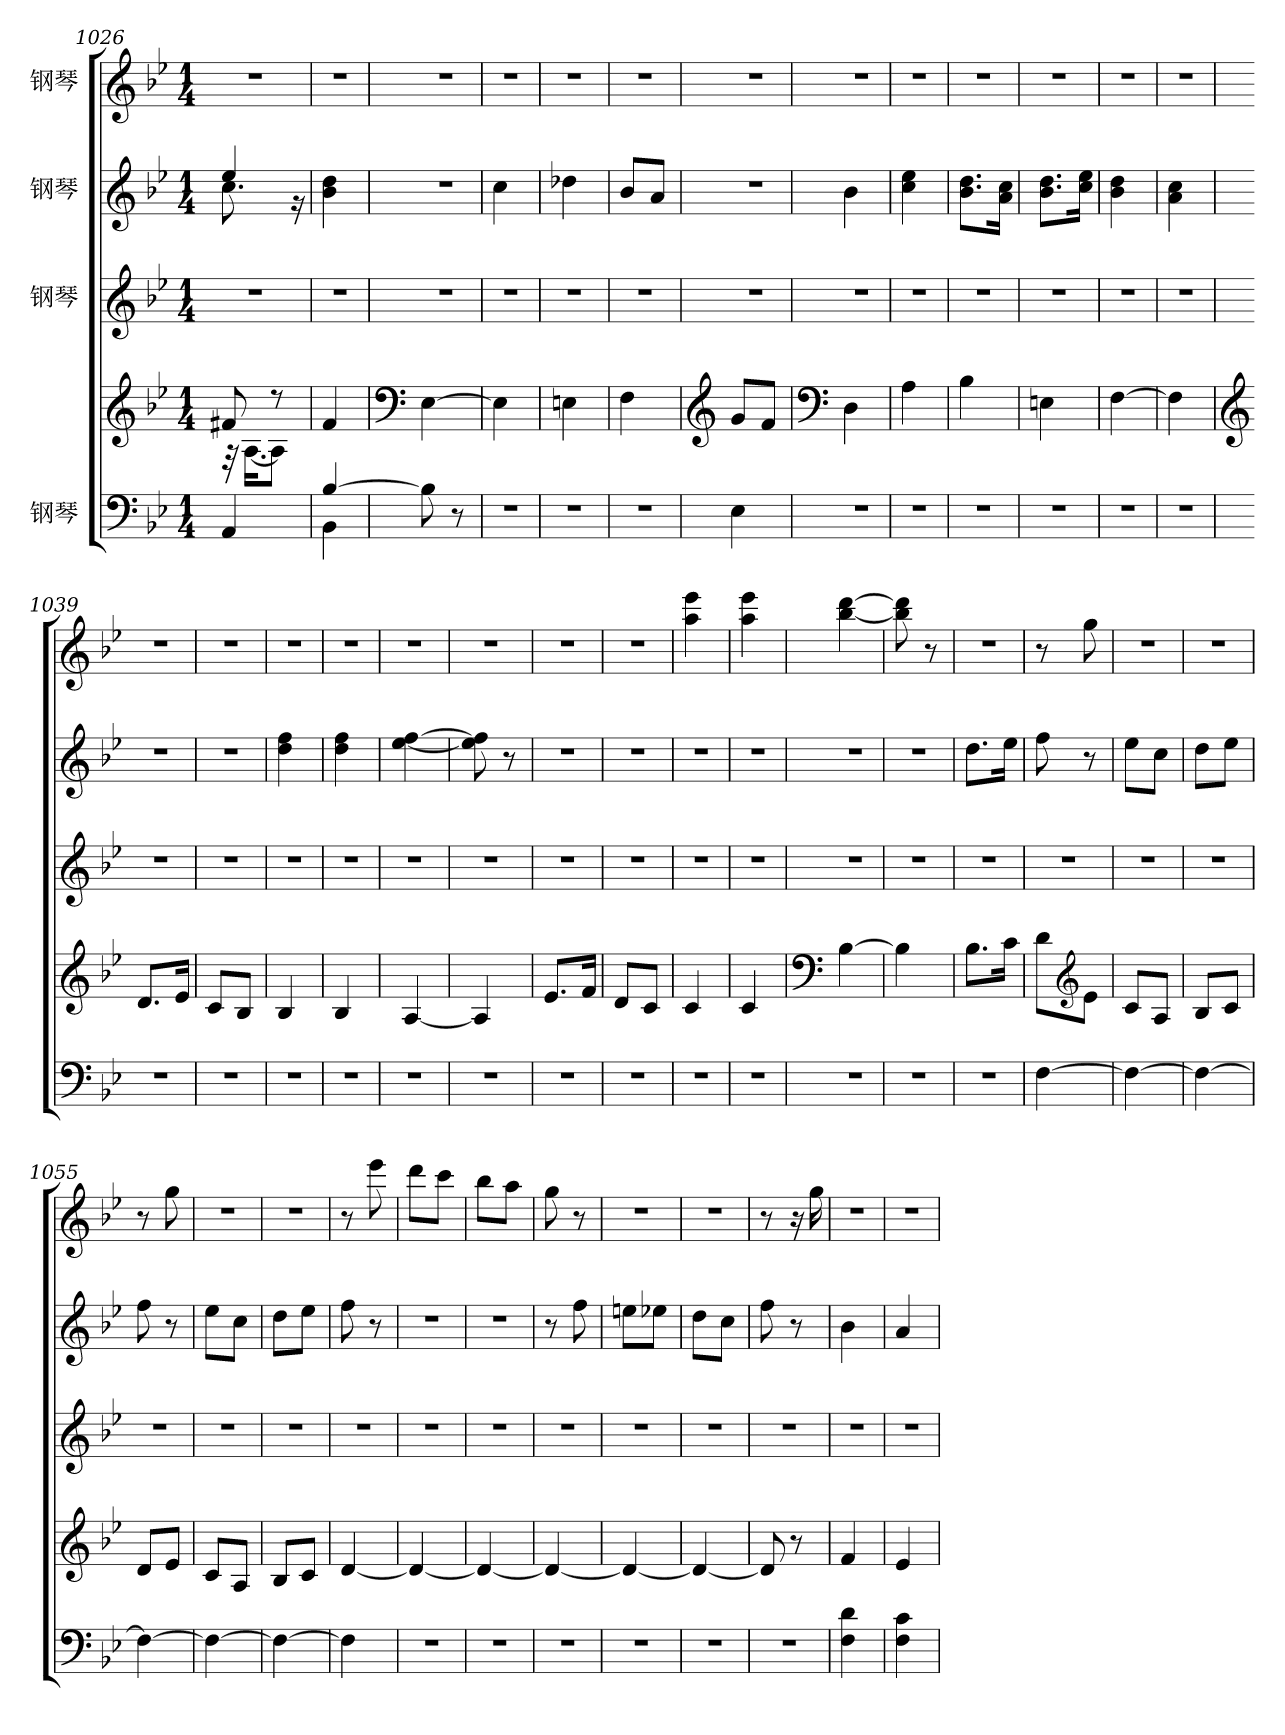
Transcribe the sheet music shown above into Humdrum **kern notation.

**kern	**kern	**kern	**kern	**kern
*part4	*part4	*part3	*part2	*part1
*staff5	*staff4	*staff3	*staff2	*staff1
*I"钢琴	*	*I"钢琴	*I"钢琴	*I"钢琴
*clefF4	*clefG2	*clefG2	*clefG2	*clefG2
*k[b-e-]	*k[b-e-]	*k[b-e-]	*k[b-e-]	*k[b-e-]
*M1/4	*M1/4	*M1/4	*M1/4	*M1/4
=1026	=1026	=1026	=1026	=1026
*	*^	*	*^	*
4AA/	8f#X/	32r	4r	4ee-/	8.cc\	4r
.	.	[16.A\KL	.	.	.	.
.	8r	8A\J]	.	.	.	.
.	.	.	.	.	16r	.
*	*v	*v	*	*v	*v	*
=1027	=1027	=1027	=1027	=1027
*^	*	*	*	*
[4B-/	4BB-\	4f/	4r	4b-\ 4dd\	4r
*v	*v	*	*	*	*
!!LO:LB:g=z
=1028	=1028	=1028	=1028	=1028
*	*clefF4	*	*	*
8B-\]	[4E-\	4r	4r	4r
8r	.	.	.	.
=1029	=1029	=1029	=1029	=1029
4r	4E-\]	4r	4cc\	4r
=1030	=1030	=1030	=1030	=1030
4r	4En\	4r	4dd-X\	4r
=1031	=1031	=1031	=1031	=1031
4r	4F\	4r	8b-/L	4r
.	.	.	8a/J	.
=1032	=1032	=1032	=1032	=1032
*	*clefG2	*	*	*
4E-\	8g/L	4r	4r	4r
.	8f/J	.	.	.
=1033	=1033	=1033	=1033	=1033
*	*clefF4	*	*	*
4r	4D\	4r	4b-\	4r
=1034	=1034	=1034	=1034	=1034
4r	4A\	4r	4cc\ 4ee-\	4r
=1035	=1035	=1035	=1035	=1035
4r	4B-\	4r	8.b-\ 8.dd\L	4r
.	.	.	16a\ 16cc\Jk	.
=1036	=1036	=1036	=1036	=1036
4r	4En\	4r	8.b-\ 8.dd\L	4r
.	.	.	16cc\ 16ee-\Jk	.
=1037	=1037	=1037	=1037	=1037
4r	[4F\	4r	4b-\ 4dd\	4r
=1038	=1038	=1038	=1038	=1038
4r	4F\]	4r	4a\ 4cc\	4r
=1039	=1039	=1039	=1039	=1039
*	*clefG2	*	*	*
4r	8.d/L	4r	4r	4r
.	16e-/Jk	.	.	.
!!LO:PB:g=z
=1040	=1040	=1040	=1040	=1040
4r	8c/L	4r	4r	4r
.	8B-/J	.	.	.
=1041	=1041	=1041	=1041	=1041
4r	4B-/	4r	4dd\ 4ff\	4r
=1042	=1042	=1042	=1042	=1042
4r	4B-/	4r	4dd\ 4ff\	4r
=1043	=1043	=1043	=1043	=1043
4r	[4A/	4r	[4ee-\ [4ff\	4r
=1044	=1044	=1044	=1044	=1044
4r	4A/]	4r	8ee-\] 8ff\]	4r
.	.	.	8r	.
=1045	=1045	=1045	=1045	=1045
4r	8.e-/L	4r	4r	4r
.	16f/Jk	.	.	.
=1046	=1046	=1046	=1046	=1046
4r	8d/L	4r	4r	4r
.	8c/J	.	.	.
=1047	=1047	=1047	=1047	=1047
4r	4c/	4r	4r	4aa\ 4eee-\
=1048	=1048	=1048	=1048	=1048
4r	4c/	4r	4r	4aa\ 4eee-\
=1049	=1049	=1049	=1049	=1049
*	*clefF4	*	*	*
4r	[4B-\	4r	4r	[4bb-\ [4ddd\
=1050	=1050	=1050	=1050	=1050
4r	4B-\]	4r	4r	8bb-\] 8ddd\]
.	.	.	.	8r
=1051	=1051	=1051	=1051	=1051
4r	8.B-\L	4r	8.dd\L	4r
.	16c\Jk	.	16ee-\Jk	.
!!LO:LB:g=z
=1052	=1052	=1052	=1052	=1052
[4F\	8d\L	4r	8ff\	8r
*	*clefG2	*	*	*
.	8e-\J	.	8r	8gg\
=1053	=1053	=1053	=1053	=1053
4F\_	8c/L	4r	8ee-\L	4r
.	8A/J	.	8cc\J	.
=1054	=1054	=1054	=1054	=1054
4F\_	8B-/L	4r	8dd\L	4r
.	8c/J	.	8ee-\J	.
=1055	=1055	=1055	=1055	=1055
4F\_	8d/L	4r	8ff\	8r
.	8e-/J	.	8r	8gg\
=1056	=1056	=1056	=1056	=1056
4F\_	8c/L	4r	8ee-\L	4r
.	8A/J	.	8cc\J	.
=1057	=1057	=1057	=1057	=1057
4F\_	8B-/L	4r	8dd\L	4r
.	8c/J	.	8ee-\J	.
=1058	=1058	=1058	=1058	=1058
4F\]	[4d/	4r	8ff\	8r
.	.	.	8r	8eee-\
=1059	=1059	=1059	=1059	=1059
4r	4d/_	4r	4r	8ddd\L
.	.	.	.	8ccc\J
=1060	=1060	=1060	=1060	=1060
4r	4d/_	4r	4r	8bb-\L
.	.	.	.	8aa\J
=1061	=1061	=1061	=1061	=1061
4r	4d/_	4r	8r	8gg\
.	.	.	8ff\	8r
=1062	=1062	=1062	=1062	=1062
4r	4d/_	4r	8een\L	4r
.	.	.	8ee-X\J	.
!!LO:PB:g=z
=1063	=1063	=1063	=1063	=1063
4r	4d/_	4r	8dd\L	4r
.	.	.	8cc\J	.
=1064	=1064	=1064	=1064	=1064
4r	8d/]	4r	8ff\	8r
.	8r	.	8r	16r
.	.	.	.	16gg\
=1065	=1065	=1065	=1065	=1065
4F\ 4d\	4f/	4r	4b-\	4r
=1066	=1066	=1066	=1066	=1066
4F\ 4c\	4e-/	4r	4a/	4r
=	=	=	=	=
*-	*-	*-	*-	*-
